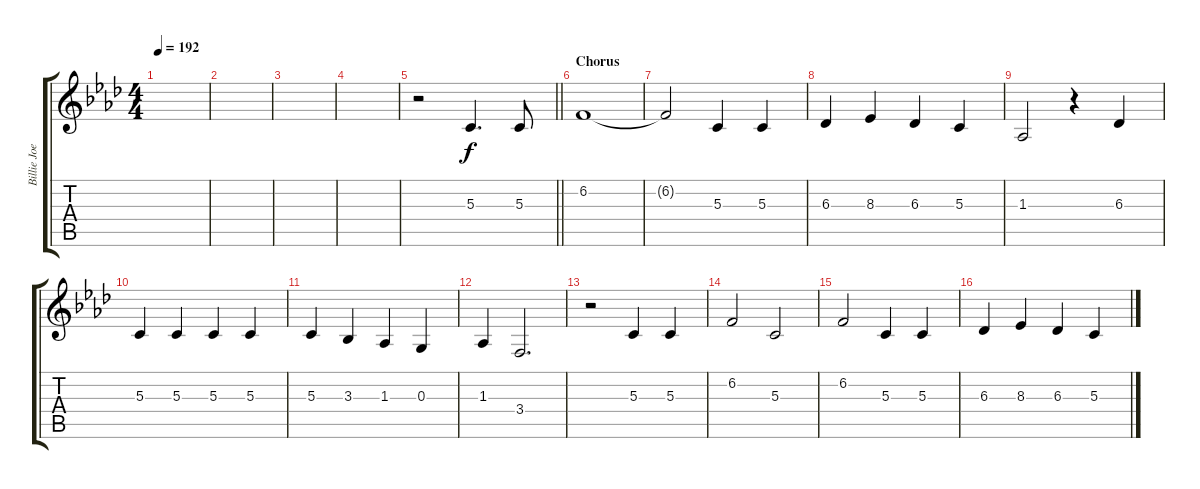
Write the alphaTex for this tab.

\track ("Billie Joe (Vocals)" "Billie Joe") {instrument lead2sawtooth}
\staff {score tabs}
\tuning (E4 B3 G3 D3 A2 E2) {hide}
\ts (4 4)
\tempo 192
\clef g2
\ks ab
|
|
|
|
\barLineRight lightlight
r.2 5.3.4{d} 5.3.8 |
\section ("" "Chorus")
6.2.1 |
6.2{t}.2 5.3.4 5.3.4 |
6.3.4 8.3.4 6.3.4 5.3.4 |
1.3.2 r.4 6.3.4 |
5.3.4 5.3.4 5.3.4 5.3.4 |
5.3.4 3.3.4 1.3.4 0.3.4 |
1.3.4 3.4.2{d} |
r.2 5.3.4 5.3.4 |
6.2.2 5.3.2 |
6.2.2 5.3.4 5.3.4 |
6.3.4 8.3.4 6.3.4 5.3.4
